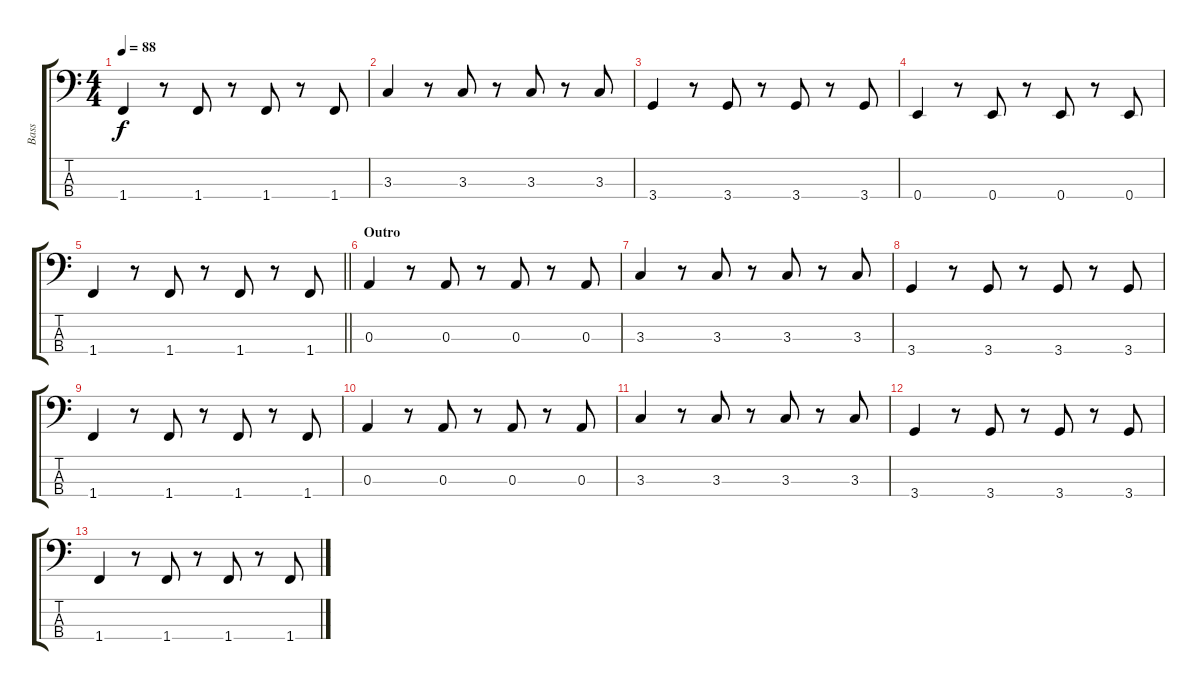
\track ("Bass" "Bass") {instrument electricbassfinger}
\staff {score tabs}
\tuning (G2 D2 A1 E1) {hide}
\ts (4 4)
\tempo 88
\clef f4
\ks c
1.4.4{dy f} r.8 1.4.8 r.8 1.4.8 r.8 1.4.8 |
3.3.4 r.8 3.3.8 r.8 3.3.8 r.8 3.3.8 |
3.4.4 r.8 3.4.8 r.8 3.4.8 r.8 3.4.8 |
0.4.4 r.8 0.4.8 r.8 0.4.8 r.8 0.4.8 |
\barLineRight lightlight
1.4.4 r.8 1.4.8 r.8 1.4.8 r.8 1.4.8 |
\section ("" "Outro")
0.3.4 r.8 0.3.8 r.8 0.3.8 r.8 0.3.8 |
3.3.4 r.8 3.3.8 r.8 3.3.8 r.8 3.3.8 |
3.4.4 r.8 3.4.8 r.8 3.4.8 r.8 3.4.8 |
1.4.4 r.8 1.4.8 r.8 1.4.8 r.8 1.4.8 |
0.3.4 r.8 0.3.8 r.8 0.3.8 r.8 0.3.8 |
3.3.4 r.8 3.3.8 r.8 3.3.8 r.8 3.3.8 |
3.4.4 r.8 3.4.8 r.8 3.4.8 r.8 3.4.8 |
1.4.4 r.8 1.4.8 r.8 1.4.8 r.8 1.4.8
